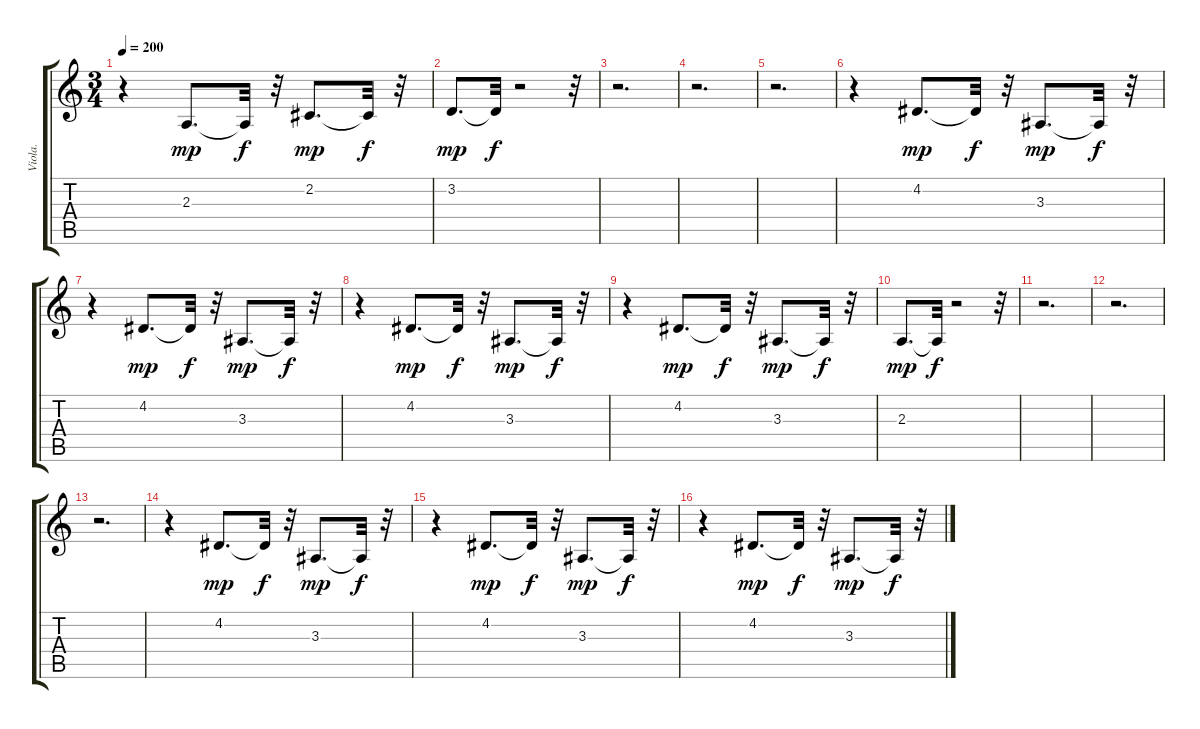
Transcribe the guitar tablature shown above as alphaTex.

\track ("Viola." "Viola.") {instrument stringensemble2}
\staff {score tabs}
\tuning (E4 B3 G3 D3 A2 E2) {hide}
\ts (3 4)
\tempo 200
\clef g2
\ks c
r.4{dy f} 2.3.8{d dy mp} 2.3{t}.32{dy f} r.32 2.2.8{d dy mp} 2.2{t}.32{dy f} r.32 |
3.2.8{d dy mp} 3.2{t}.32{dy f} r.2 r.32 |
r.2{d} |
r.2{d} |
r.2{d} |
r.4 4.2.8{d dy mp} 4.2{t}.32{dy f} r.32 3.3.8{d dy mp} 3.3{t}.32{dy f} r.32 |
r.4 4.2.8{d dy mp} 4.2{t}.32{dy f} r.32 3.3.8{d dy mp} 3.3{t}.32{dy f} r.32 |
r.4 4.2.8{d dy mp} 4.2{t}.32{dy f} r.32 3.3.8{d dy mp} 3.3{t}.32{dy f} r.32 |
r.4 4.2.8{d dy mp} 4.2{t}.32{dy f} r.32 3.3.8{d dy mp} 3.3{t}.32{dy f} r.32 |
2.3.8{d dy mp} 2.3{t}.32{dy f} r.2 r.32 |
r.2{d} |
r.2{d} |
r.2{d} |
r.4 4.2.8{d dy mp} 4.2{t}.32{dy f} r.32 3.3.8{d dy mp} 3.3{t}.32{dy f} r.32 |
r.4 4.2.8{d dy mp} 4.2{t}.32{dy f} r.32 3.3.8{d dy mp} 3.3{t}.32{dy f} r.32 |
r.4 4.2.8{d dy mp} 4.2{t}.32{dy f} r.32 3.3.8{d dy mp} 3.3{t}.32{dy f} r.32
